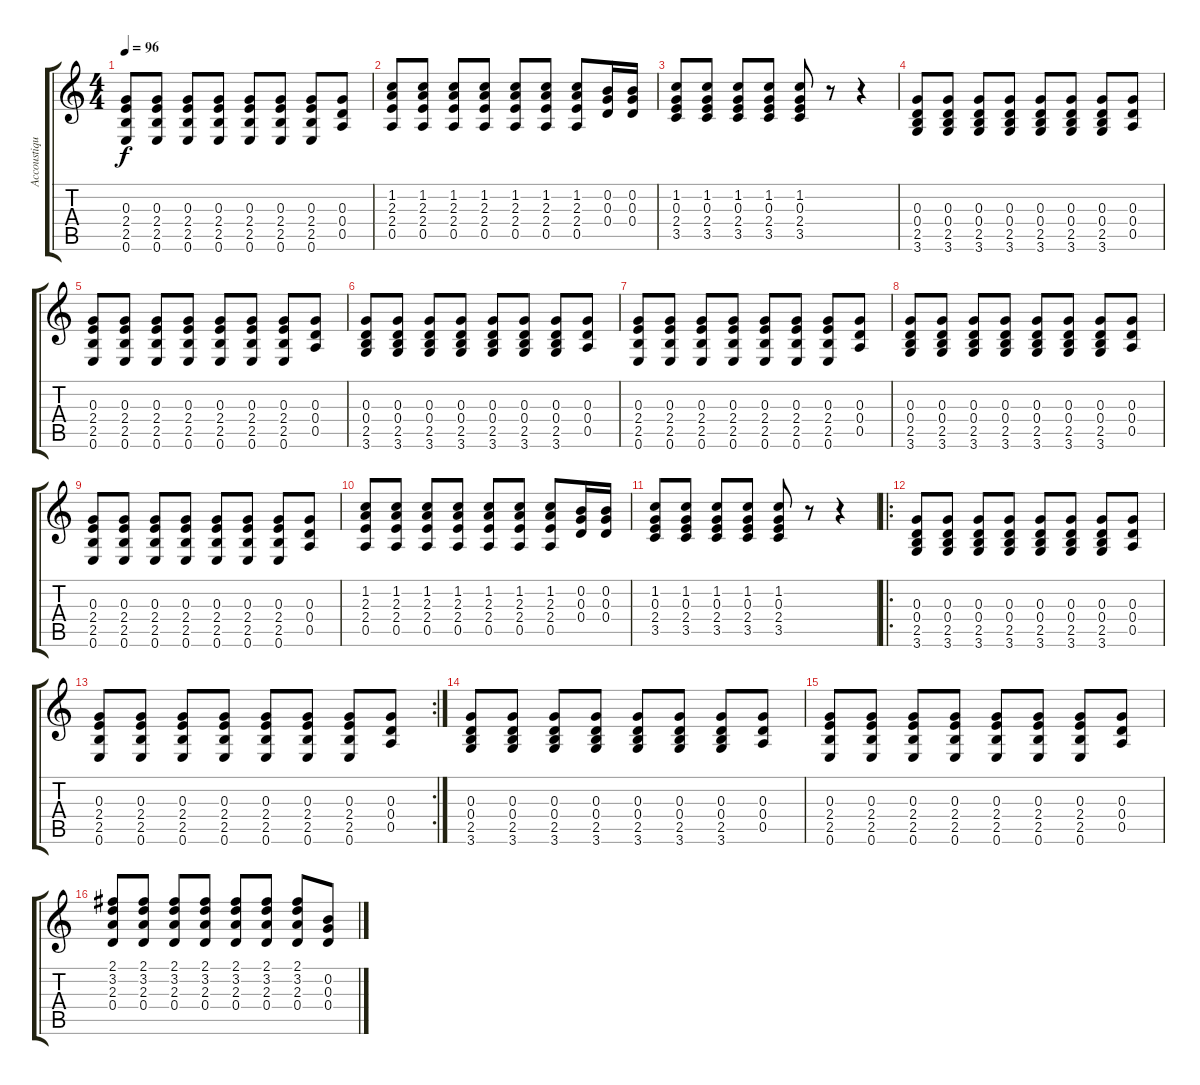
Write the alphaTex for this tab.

\track ("Accoustique 1" "Accoustiqu") {instrument acousticguitarnylon}
\staff {score tabs}
\tuning (E4 B3 G3 D3 A2 E2) {hide}
\ts (4 4)
\tempo 96
\clef g2
\ks c
(0.3 2.4 2.5 0.6).8{dy f} (0.3 2.4 2.5 0.6).8 (0.3 2.4 2.5 0.6).8 (0.3 2.4 2.5 0.6).8 (0.3 2.4 2.5 0.6).8 (0.3 2.4 2.5 0.6).8 (0.3 2.4 2.5 0.6).8 (0.3 0.4 0.5).8 |
(1.2 2.3 2.4 0.5).8 (1.2 2.3 2.4 0.5).8 (1.2 2.3 2.4 0.5).8 (1.2 2.3 2.4 0.5).8 (1.2 2.3 2.4 0.5).8 (1.2 2.3 2.4 0.5).8 (1.2 2.3 2.4 0.5).8 (0.2 0.3 0.4).16 (0.2 0.3 0.4).16 |
(1.2 0.3 2.4 3.5).8 (1.2 0.3 2.4 3.5).8 (1.2 0.3 2.4 3.5).8 (1.2 0.3 2.4 3.5).8 (1.2 0.3 2.4 3.5).8 r.8 r.4 |
(0.3 0.4 2.5 3.6).8 (0.3 0.4 2.5 3.6).8 (0.3 0.4 2.5 3.6).8 (0.3 0.4 2.5 3.6).8 (0.3 0.4 2.5 3.6).8 (0.3 0.4 2.5 3.6).8 (0.3 0.4 2.5 3.6).8 (0.3 0.4 0.5).8 |
(0.3 2.4 2.5 0.6).8 (0.3 2.4 2.5 0.6).8 (0.3 2.4 2.5 0.6).8 (0.3 2.4 2.5 0.6).8 (0.3 2.4 2.5 0.6).8 (0.3 2.4 2.5 0.6).8 (0.3 2.4 2.5 0.6).8 (0.3 0.4 0.5).8 |
(0.3 0.4 2.5 3.6).8 (0.3 0.4 2.5 3.6).8 (0.3 0.4 2.5 3.6).8 (0.3 0.4 2.5 3.6).8 (0.3 0.4 2.5 3.6).8 (0.3 0.4 2.5 3.6).8 (0.3 0.4 2.5 3.6).8 (0.3 0.4 0.5).8 |
(0.3 2.4 2.5 0.6).8 (0.3 2.4 2.5 0.6).8 (0.3 2.4 2.5 0.6).8 (0.3 2.4 2.5 0.6).8 (0.3 2.4 2.5 0.6).8 (0.3 2.4 2.5 0.6).8 (0.3 2.4 2.5 0.6).8 (0.3 0.4 0.5).8 |
(0.3 0.4 2.5 3.6).8 (0.3 0.4 2.5 3.6).8 (0.3 0.4 2.5 3.6).8 (0.3 0.4 2.5 3.6).8 (0.3 0.4 2.5 3.6).8 (0.3 0.4 2.5 3.6).8 (0.3 0.4 2.5 3.6).8 (0.3 0.4 0.5).8 |
(0.3 2.4 2.5 0.6).8 (0.3 2.4 2.5 0.6).8 (0.3 2.4 2.5 0.6).8 (0.3 2.4 2.5 0.6).8 (0.3 2.4 2.5 0.6).8 (0.3 2.4 2.5 0.6).8 (0.3 2.4 2.5 0.6).8 (0.3 0.4 0.5).8 |
(1.2 2.3 2.4 0.5).8 (1.2 2.3 2.4 0.5).8 (1.2 2.3 2.4 0.5).8 (1.2 2.3 2.4 0.5).8 (1.2 2.3 2.4 0.5).8 (1.2 2.3 2.4 0.5).8 (1.2 2.3 2.4 0.5).8 (0.2 0.3 0.4).16 (0.2 0.3 0.4).16 |
(1.2 0.3 2.4 3.5).8 (1.2 0.3 2.4 3.5).8 (1.2 0.3 2.4 3.5).8 (1.2 0.3 2.4 3.5).8 (1.2 0.3 2.4 3.5).8 r.8 r.4 |
\ro
(0.3 0.4 2.5 3.6).8 (0.3 0.4 2.5 3.6).8 (0.3 0.4 2.5 3.6).8 (0.3 0.4 2.5 3.6).8 (0.3 0.4 2.5 3.6).8 (0.3 0.4 2.5 3.6).8 (0.3 0.4 2.5 3.6).8 (0.3 0.4 0.5).8 |
\rc 2
(0.3 2.4 2.5 0.6).8 (0.3 2.4 2.5 0.6).8 (0.3 2.4 2.5 0.6).8 (0.3 2.4 2.5 0.6).8 (0.3 2.4 2.5 0.6).8 (0.3 2.4 2.5 0.6).8 (0.3 2.4 2.5 0.6).8 (0.3 0.4 0.5).8 |
(0.3 0.4 2.5 3.6).8 (0.3 0.4 2.5 3.6).8 (0.3 0.4 2.5 3.6).8 (0.3 0.4 2.5 3.6).8 (0.3 0.4 2.5 3.6).8 (0.3 0.4 2.5 3.6).8 (0.3 0.4 2.5 3.6).8 (0.3 0.4 0.5).8 |
(0.3 2.4 2.5 0.6).8 (0.3 2.4 2.5 0.6).8 (0.3 2.4 2.5 0.6).8 (0.3 2.4 2.5 0.6).8 (0.3 2.4 2.5 0.6).8 (0.3 2.4 2.5 0.6).8 (0.3 2.4 2.5 0.6).8 (0.3 0.4 0.5).8 |
(2.1 3.2 2.3 0.4).8 (2.1 3.2 2.3 0.4).8 (2.1 3.2 2.3 0.4).8 (2.1 3.2 2.3 0.4).8 (2.1 3.2 2.3 0.4).8 (2.1 3.2 2.3 0.4).8 (2.1 3.2 2.3 0.4).8 (0.2 0.3 0.4).8
